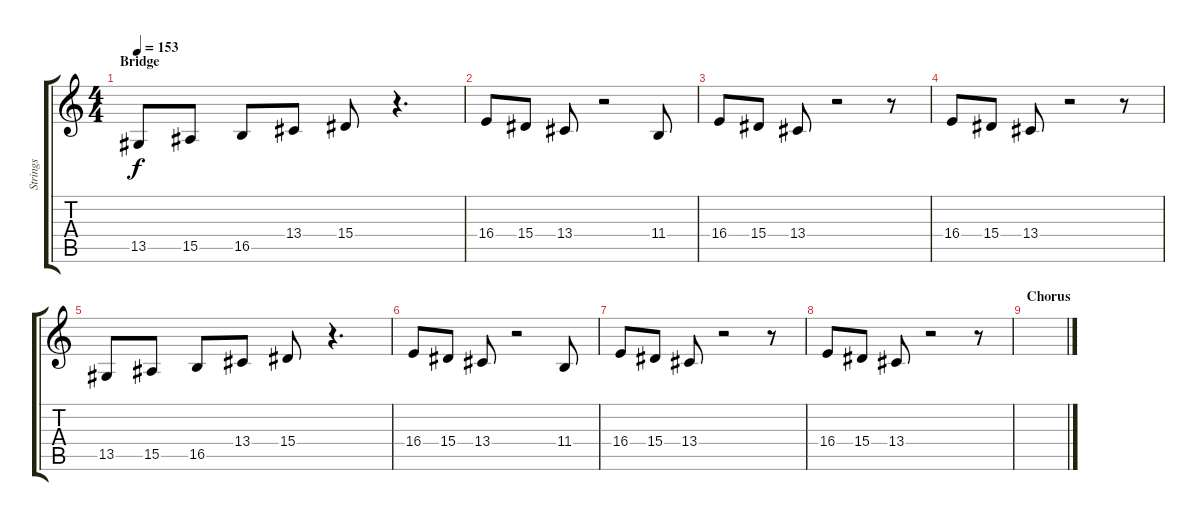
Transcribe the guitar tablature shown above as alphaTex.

\track ("Strings" "Strings") {instrument stringensemble1}
\staff {score tabs}
\tuning (D4 A3 F3 C3 G2 C2) {hide}
\ts (4 4)
\section ("" "Bridge")
\tempo 153
\clef g2
\ks c
13.5.8{dy f} 15.5.8 16.5.8 13.4.8 15.4.8 r.4{d} |
16.4.8 15.4.8 13.4.8 r.2 11.4.8 |
16.4.8 15.4.8 13.4.8 r.2 r.8 |
16.4.8 15.4.8 13.4.8 r.2 r.8 |
13.5.8 15.5.8 16.5.8 13.4.8 15.4.8 r.4{d} |
16.4.8 15.4.8 13.4.8 r.2 11.4.8 |
16.4.8 15.4.8 13.4.8 r.2 r.8 |
16.4.8 15.4.8 13.4.8 r.2 r.8 |
\section ("" "Chorus")
